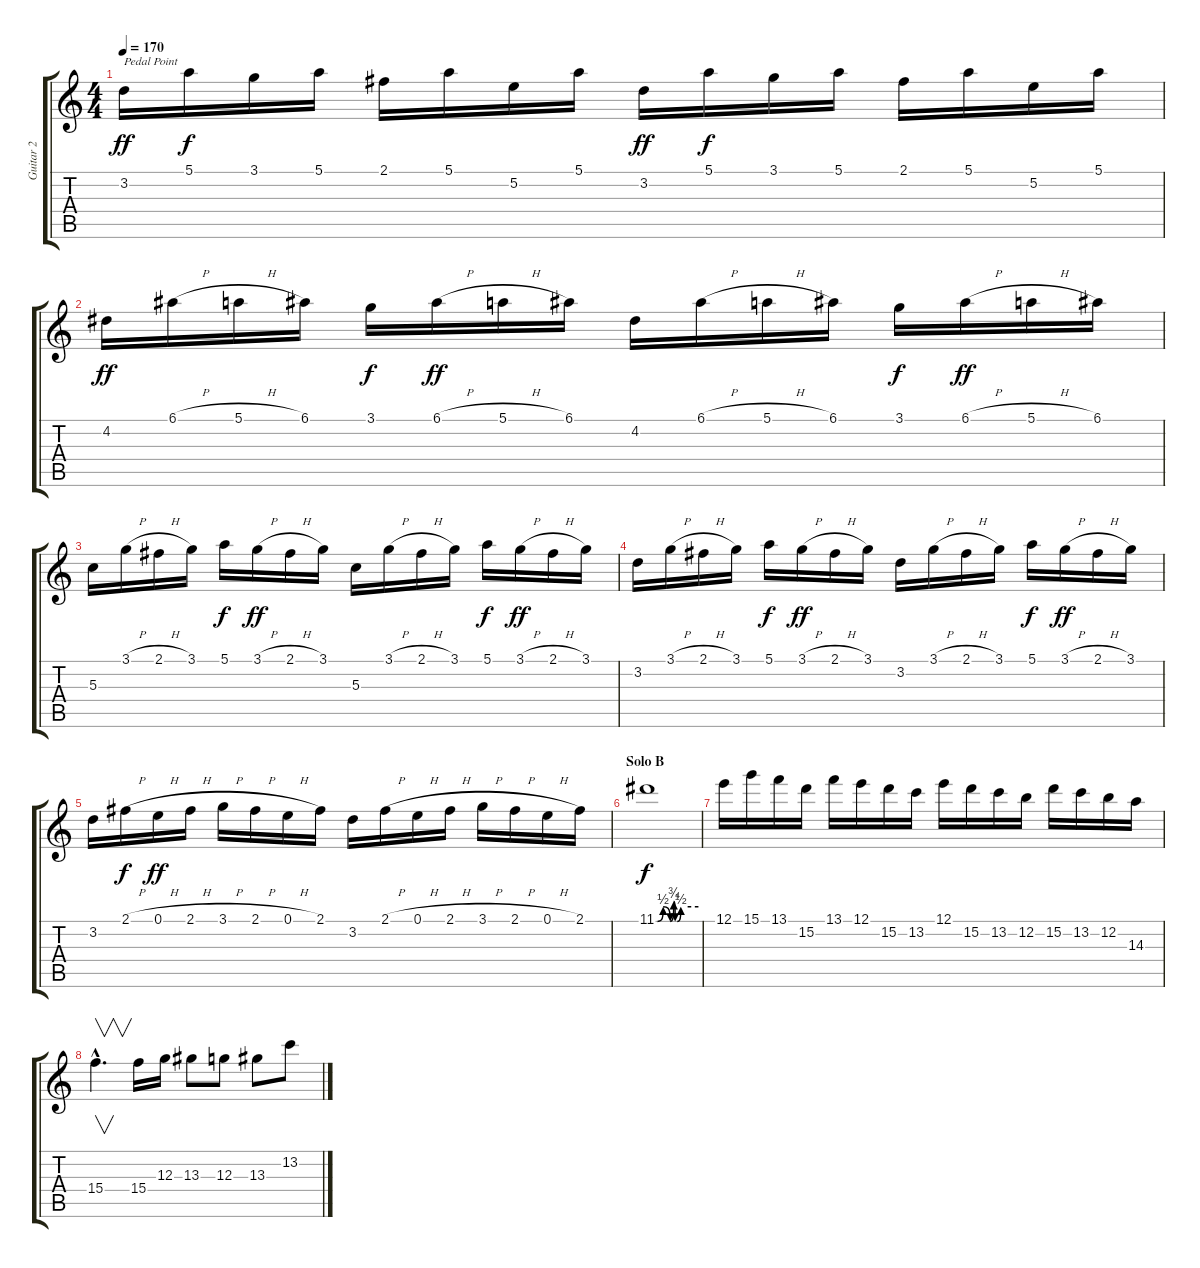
\track ("Guitar 2" "Guitar 2") {instrument distortionguitar}
\staff {score tabs}
\tuning (E4 B3 G3 D3 A2 E2) {hide}
\ts (4 4)
\tempo 170
\clef g2
\ks c
3.2.16{txt "Pedal Point" dy ff} 5.1.16{dy f} 3.1.16 5.1.16 2.1.16 5.1.16 5.2.16 5.1.16 3.2.16{dy ff} 5.1.16{dy f} 3.1.16 5.1.16 2.1.16 5.1.16 5.2.16 5.1.16 |
4.2.16{dy ff} 6.1{h}.16 5.1{h}.16 6.1.16 3.1.16{dy f} 6.1{h}.16{dy ff} 5.1{h}.16 6.1.16 4.2.16 6.1{h}.16 5.1{h}.16 6.1.16 3.1.16{dy f} 6.1{h}.16{dy ff} 5.1{h}.16 6.1.16 |
5.3.16 3.1{h}.16 2.1{h}.16 3.1.16 5.1.16{dy f} 3.1{h}.16{dy ff} 2.1{h}.16 3.1.16 5.3.16 3.1{h}.16 2.1{h}.16 3.1.16 5.1.16{dy f} 3.1{h}.16{dy ff} 2.1{h}.16 3.1.16 |
3.2.16 3.1{h}.16 2.1{h}.16 3.1.16 5.1.16{dy f} 3.1{h}.16{dy ff} 2.1{h}.16 3.1.16 3.2.16 3.1{h}.16 2.1{h}.16 3.1.16 5.1.16{dy f} 3.1{h}.16{dy ff} 2.1{h}.16 3.1.16 |
3.2.16 2.1{h}.16{dy f} 0.1{h}.16{dy ff} 2.1{h}.16 3.1{h}.16 2.1{h}.16 0.1{h}.16 2.1.16 3.2.16 2.1{h}.16 0.1{h}.16 2.1{h}.16 3.1{h}.16 2.1{h}.16 0.1{h}.16 2.1.16 |
\section ("" "Solo B")
11.1{be (custom 0 0 2 0 10 2 20 0 25 3 27 0 30 0 35 2 60 2)}.1{dy f} |
12.1.16 15.1.16 13.1.16 15.2.16 13.1.16 12.1.16 15.2.16 13.2.16 12.1.16 15.2.16 13.2.16 12.2.16 15.2.16 13.2.16 12.2.16 14.3.16 |
15.4{hac}.4{v d} 15.4.16 12.3.16 13.3.8 12.3.8 13.3.8 13.2.8
